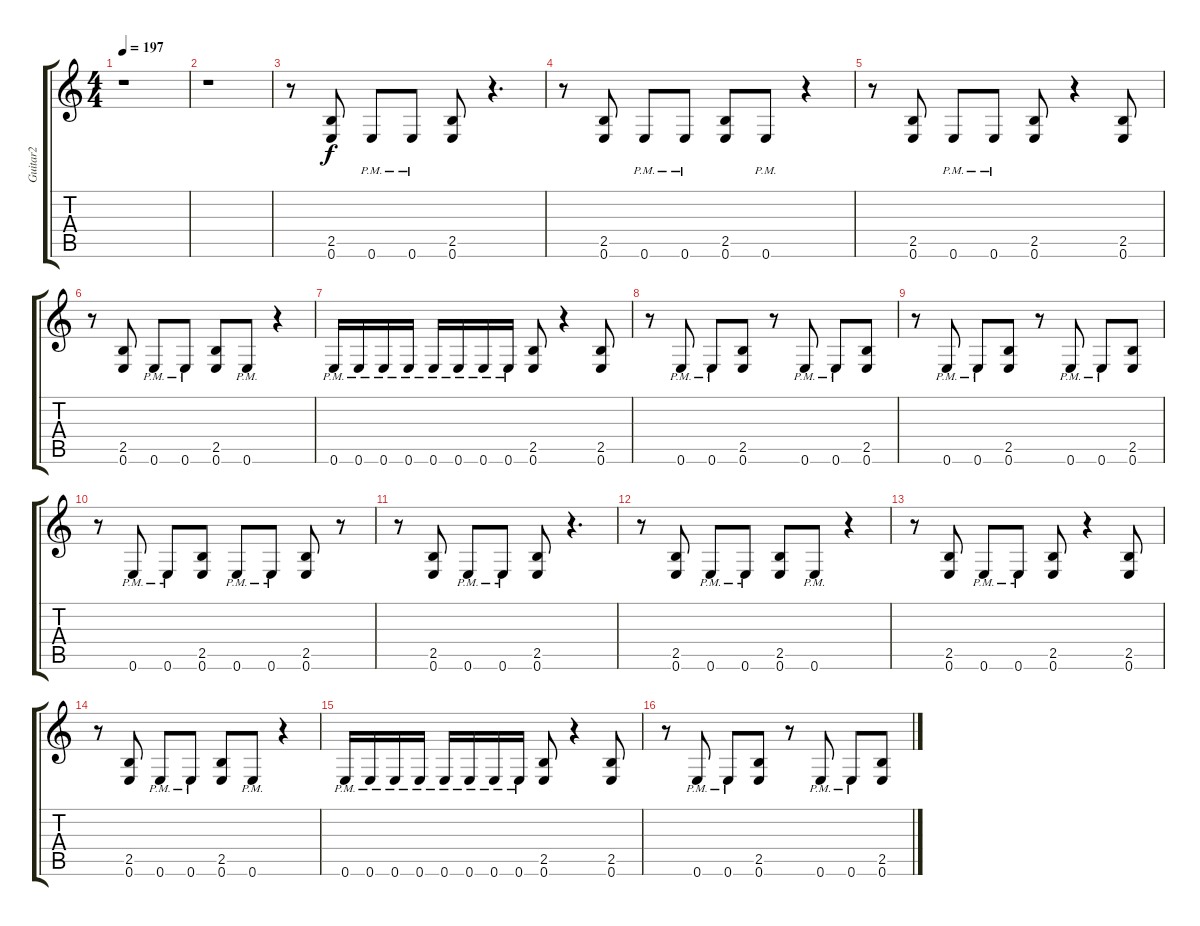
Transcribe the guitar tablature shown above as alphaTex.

\track ("Guitar2" "Guitar2") {instrument distortionguitar}
\staff {score tabs}
\tuning (E4 B3 G3 D3 A2 E2) {hide}
\ts (4 4)
\tempo 197
\clef g2
\ks c
r.1{dy f} |
r.1 |
r.8{volume 15 balance 16 instrument distortionguitar} (2.5 0.6).8 0.6{pm}.8 0.6{pm}.8 (2.5 0.6).8 r.4{d} |
r.8 (2.5 0.6).8 0.6{pm}.8 0.6{pm}.8 (2.5 0.6).8 0.6{pm}.8 r.4 |
r.8 (2.5 0.6).8 0.6{pm}.8 0.6{pm}.8 (2.5 0.6).8 r.4 (2.5 0.6).8 |
r.8 (2.5 0.6).8 0.6{pm}.8 0.6{pm}.8 (2.5 0.6).8 0.6{pm}.8 r.4 |
0.6{pm}.16 0.6{pm}.16 0.6{pm}.16 0.6{pm}.16 0.6{pm}.16 0.6{pm}.16 0.6{pm}.16 0.6{pm}.16 (2.5 0.6).8 r.4 (2.5 0.6).8 |
r.8 0.6{pm}.8 0.6{pm}.8 (2.5 0.6).8 r.8 0.6{pm}.8 0.6{pm}.8 (2.5 0.6).8 |
r.8 0.6{pm}.8 0.6{pm}.8 (2.5 0.6).8 r.8 0.6{pm}.8 0.6{pm}.8 (2.5 0.6).8 |
r.8 0.6{pm}.8 0.6{pm}.8 (2.5 0.6).8 0.6{pm}.8 0.6{pm}.8 (2.5 0.6).8 r.8 |
r.8 (2.5 0.6).8 0.6{pm}.8 0.6{pm}.8 (2.5 0.6).8 r.4{d} |
r.8 (2.5 0.6).8 0.6{pm}.8 0.6{pm}.8 (2.5 0.6).8 0.6{pm}.8 r.4 |
r.8 (2.5 0.6).8 0.6{pm}.8 0.6{pm}.8 (2.5 0.6).8 r.4 (2.5 0.6).8 |
r.8 (2.5 0.6).8 0.6{pm}.8 0.6{pm}.8 (2.5 0.6).8 0.6{pm}.8 r.4 |
0.6{pm}.16 0.6{pm}.16 0.6{pm}.16 0.6{pm}.16 0.6{pm}.16 0.6{pm}.16 0.6{pm}.16 0.6{pm}.16 (2.5 0.6).8 r.4 (2.5 0.6).8 |
r.8 0.6{pm}.8 0.6{pm}.8 (2.5 0.6).8 r.8 0.6{pm}.8 0.6{pm}.8 (2.5 0.6).8
